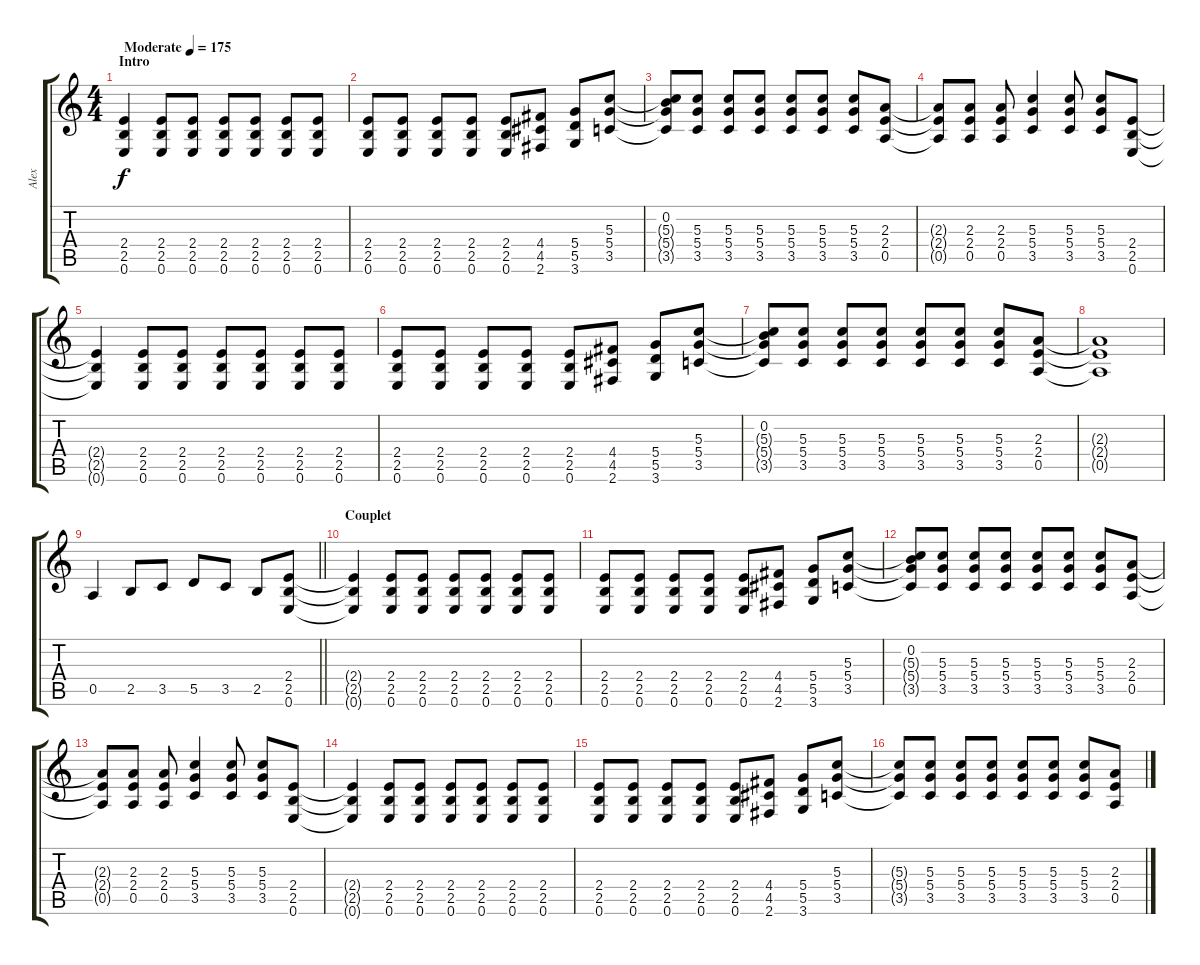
\track ("Alex" "Alex") {instrument distortionguitar}
\staff {score tabs}
\tuning (E4 B3 G3 D3 A2 E2) {hide}
\ts (4 4)
\section ("" "Intro")
\tempo (175 "Moderate")
\clef g2
\ks c
(2.4 2.5 0.6).4{dy f instrument distortionguitar} (2.4 2.5 0.6).8 (2.4 2.5 0.6).8 (2.4 2.5 0.6).8 (2.4 2.5 0.6).8 (2.4 2.5 0.6).8 (2.4 2.5 0.6).8 |
(2.4 2.5 0.6).8 (2.4 2.5 0.6).8 (2.4 2.5 0.6).8 (2.4 2.5 0.6).8 (2.4 2.5 0.6).8 (4.4 4.5 2.6).8 (5.4 5.5 3.6).8 (5.3 5.4 3.5).8 |
(0.2 5.3{t} 5.4{t} 3.5{t}).8 (5.3 5.4 3.5).8 (5.3 5.4 3.5).8 (5.3 5.4 3.5).8 (5.3 5.4 3.5).8 (5.3 5.4 3.5).8 (5.3 5.4 3.5).8 (2.3 2.4 0.5).8 |
(2.3{t} 2.4{t} 0.5{t}).8 (2.3 2.4 0.5).8 (2.3 2.4 0.5).8 (5.3 5.4 3.5).4 (5.3 5.4 3.5).8 (5.3 5.4 3.5).8 (2.4 2.5 0.6).8 |
(2.4{t} 2.5{t} 0.6{t}).4 (2.4 2.5 0.6).8 (2.4 2.5 0.6).8 (2.4 2.5 0.6).8 (2.4 2.5 0.6).8 (2.4 2.5 0.6).8 (2.4 2.5 0.6).8 |
(2.4 2.5 0.6).8 (2.4 2.5 0.6).8 (2.4 2.5 0.6).8 (2.4 2.5 0.6).8 (2.4 2.5 0.6).8 (4.4 4.5 2.6).8 (5.4 5.5 3.6).8 (5.3 5.4 3.5).8 |
(0.2 5.3{t} 5.4{t} 3.5{t}).8 (5.3 5.4 3.5).8 (5.3 5.4 3.5).8 (5.3 5.4 3.5).8 (5.3 5.4 3.5).8 (5.3 5.4 3.5).8 (5.3 5.4 3.5).8 (2.3 2.4 0.5).8 |
(2.3{t} 2.4{t} 0.5{t}).1 |
\barLineRight lightlight
0.5.4 2.5.8 3.5.8 5.5.8 3.5.8 2.5.8 (2.4 2.5 0.6).8 |
\section ("" "Couplet")
(2.4{t} 2.5{t} 0.6{t}).4 (2.4 2.5 0.6).8 (2.4 2.5 0.6).8 (2.4 2.5 0.6).8 (2.4 2.5 0.6).8 (2.4 2.5 0.6).8 (2.4 2.5 0.6).8 |
(2.4 2.5 0.6).8 (2.4 2.5 0.6).8 (2.4 2.5 0.6).8 (2.4 2.5 0.6).8 (2.4 2.5 0.6).8 (4.4 4.5 2.6).8 (5.4 5.5 3.6).8 (5.3 5.4 3.5).8 |
(0.2 5.3{t} 5.4{t} 3.5{t}).8 (5.3 5.4 3.5).8 (5.3 5.4 3.5).8 (5.3 5.4 3.5).8 (5.3 5.4 3.5).8 (5.3 5.4 3.5).8 (5.3 5.4 3.5).8 (2.3 2.4 0.5).8 |
(2.3{t} 2.4{t} 0.5{t}).8 (2.3 2.4 0.5).8 (2.3 2.4 0.5).8 (5.3 5.4 3.5).4 (5.3 5.4 3.5).8 (5.3 5.4 3.5).8 (2.4 2.5 0.6).8 |
(2.4{t} 2.5{t} 0.6{t}).4 (2.4 2.5 0.6).8 (2.4 2.5 0.6).8 (2.4 2.5 0.6).8 (2.4 2.5 0.6).8 (2.4 2.5 0.6).8 (2.4 2.5 0.6).8 |
(2.4 2.5 0.6).8 (2.4 2.5 0.6).8 (2.4 2.5 0.6).8 (2.4 2.5 0.6).8 (2.4 2.5 0.6).8 (4.4 4.5 2.6).8 (5.4 5.5 3.6).8 (5.3 5.4 3.5).8 |
(5.3{t} 5.4{t} 3.5{t}).8 (5.3 5.4 3.5).8 (5.3 5.4 3.5).8 (5.3 5.4 3.5).8 (5.3 5.4 3.5).8 (5.3 5.4 3.5).8 (5.3 5.4 3.5).8 (2.3 2.4 0.5).8
